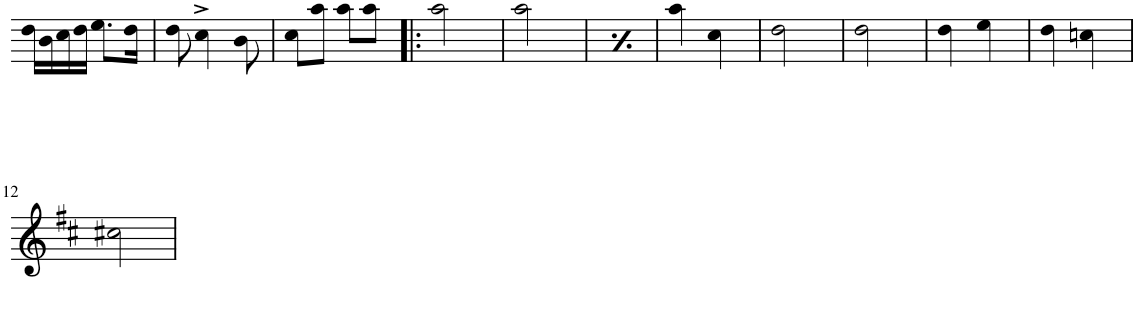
**kern
*part1
*staff1
*I"Piano
*I'Pno.
*clefG2
*k[f#c#]
*M2/4
=1
16dd\LL
16b\
16cc#\
16dd\JJ
8.ee\L
16dd\Jk
=2
8dd\
4cc#^\
8b\
=3
8cc#\L
8aa\J
8aa\L
8aa\J
=4!|:
2aa\
=5
2aa\
=6
2aa\
=7
4aa\
4cc#\
=8
2dd\
=9
2dd\
=10
4dd\
4ee\
=11
4dd\
4ccn\
!!LO:LB:g=z
=12
2cc#X\
=
*-
